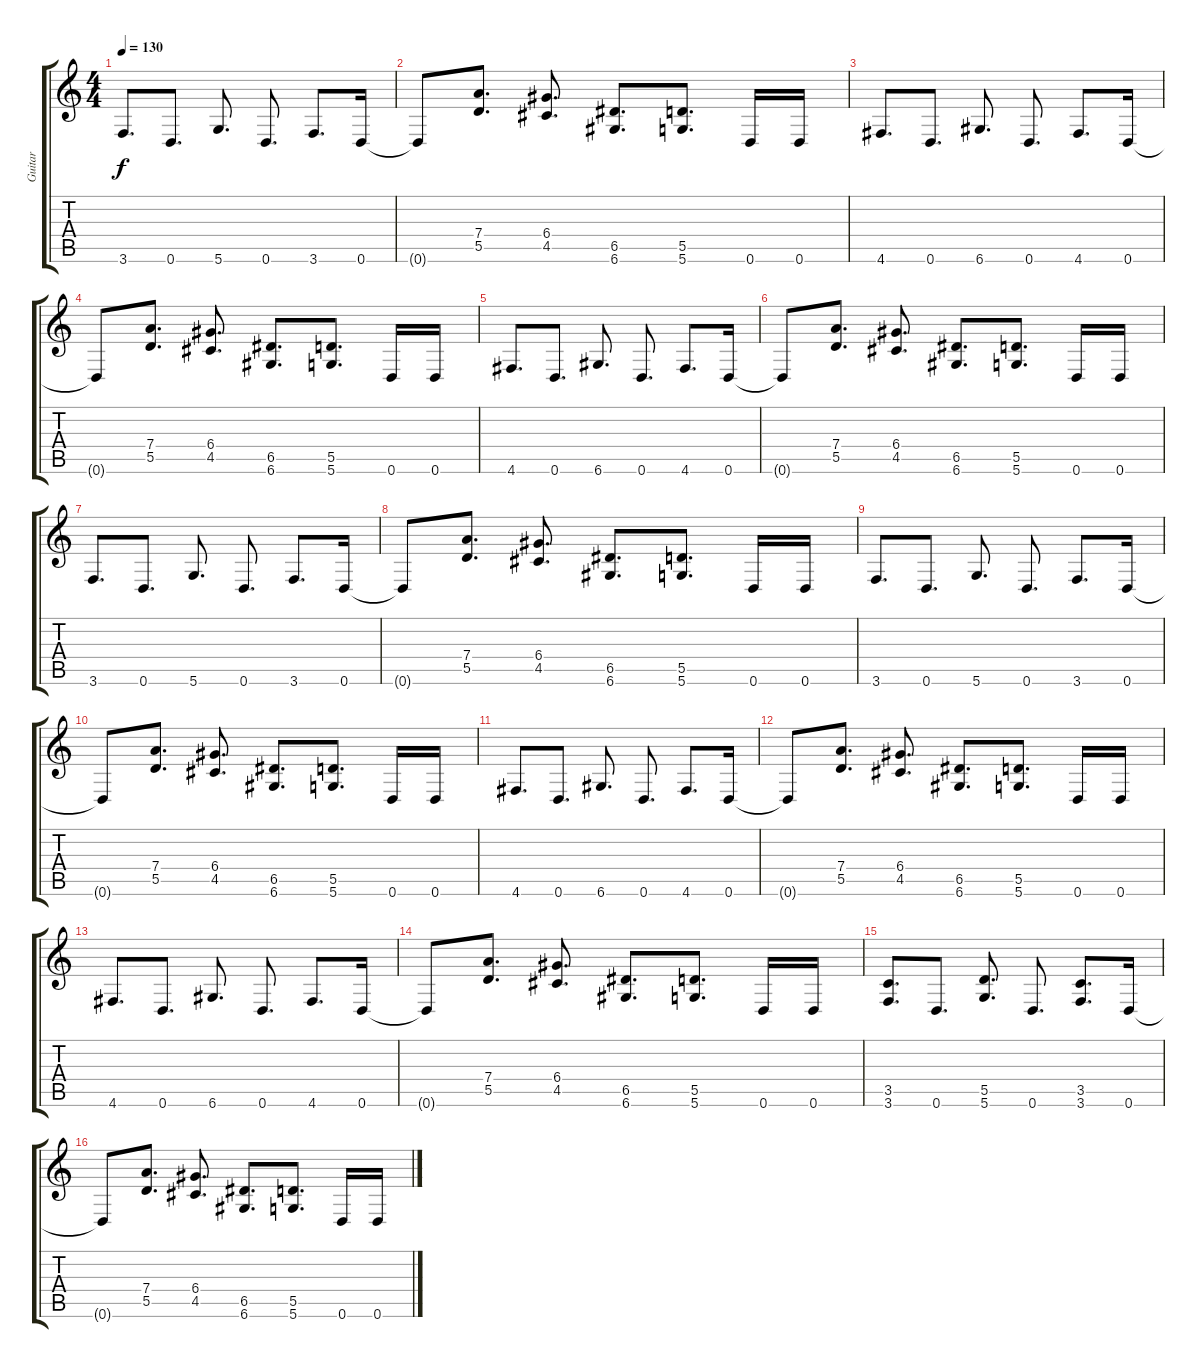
\track ("Guitar" "Guitar") {instrument distortionguitar}
\staff {score tabs}
\tuning (E4 B3 G3 D3 A2 D2) {hide}
\ts (4 4)
\tempo 130
\clef g2
\ks c
3.6.8{d dy f} 0.6.8{d} 5.6.8{d} 0.6.8{d} 3.6.8{d} 0.6.16 |
0.6{t}.8 (7.4 5.5).8{d} (6.4 4.5).8{d} (6.5 6.6).8{d} (5.5 5.6).8{d} 0.6.16 0.6.16 |
4.6.8{d} 0.6.8{d} 6.6.8{d} 0.6.8{d} 4.6.8{d} 0.6.16 |
0.6{t}.8 (7.4 5.5).8{d} (6.4 4.5).8{d} (6.5 6.6).8{d} (5.5 5.6).8{d} 0.6.16 0.6.16 |
4.6.8{d} 0.6.8{d} 6.6.8{d} 0.6.8{d} 4.6.8{d} 0.6.16 |
0.6{t}.8 (7.4 5.5).8{d} (6.4 4.5).8{d} (6.5 6.6).8{d} (5.5 5.6).8{d} 0.6.16 0.6.16 |
3.6.8{d} 0.6.8{d} 5.6.8{d} 0.6.8{d} 3.6.8{d} 0.6.16 |
0.6{t}.8 (7.4 5.5).8{d} (6.4 4.5).8{d} (6.5 6.6).8{d} (5.5 5.6).8{d} 0.6.16 0.6.16 |
3.6.8{d} 0.6.8{d} 5.6.8{d} 0.6.8{d} 3.6.8{d} 0.6.16 |
0.6{t}.8 (7.4 5.5).8{d} (6.4 4.5).8{d} (6.5 6.6).8{d} (5.5 5.6).8{d} 0.6.16 0.6.16 |
4.6.8{d} 0.6.8{d} 6.6.8{d} 0.6.8{d} 4.6.8{d} 0.6.16 |
0.6{t}.8 (7.4 5.5).8{d} (6.4 4.5).8{d} (6.5 6.6).8{d} (5.5 5.6).8{d} 0.6.16 0.6.16 |
4.6.8{d} 0.6.8{d} 6.6.8{d} 0.6.8{d} 4.6.8{d} 0.6.16 |
0.6{t}.8 (7.4 5.5).8{d} (6.4 4.5).8{d} (6.5 6.6).8{d} (5.5 5.6).8{d} 0.6.16 0.6.16 |
(3.5 3.6).8{d} 0.6.8{d} (5.5 5.6).8{d} 0.6.8{d} (3.5 3.6).8{d} 0.6.16 |
0.6{t}.8 (7.4 5.5).8{d} (6.4 4.5).8{d} (6.5 6.6).8{d} (5.5 5.6).8{d} 0.6.16 0.6.16
